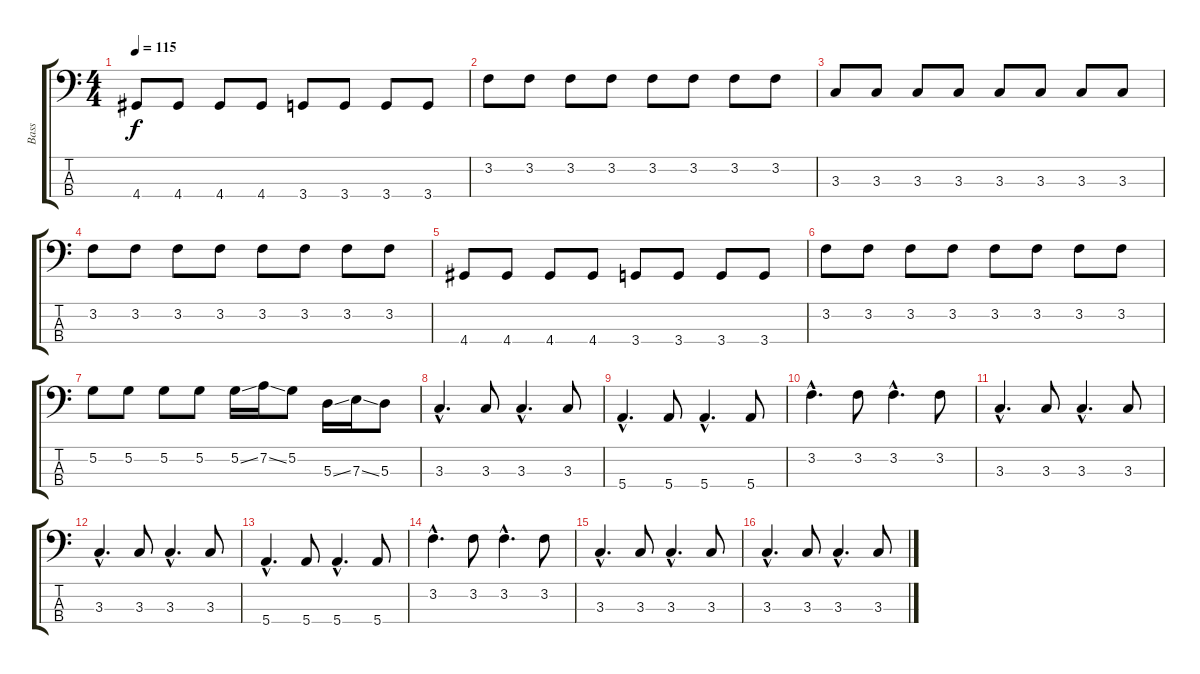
\track ("Bass" "Bass") {instrument electricbassfinger}
\staff {score tabs}
\tuning (G2 D2 A1 E1) {hide}
\ts (4 4)
\tempo 115
\clef f4
\ks c
4.4.8{dy f} 4.4.8 4.4.8 4.4.8 3.4.8 3.4.8 3.4.8 3.4.8 |
3.2.8 3.2.8 3.2.8 3.2.8 3.2.8 3.2.8 3.2.8 3.2.8 |
3.3.8 3.3.8 3.3.8 3.3.8 3.3.8 3.3.8 3.3.8 3.3.8 |
3.2.8 3.2.8 3.2.8 3.2.8 3.2.8 3.2.8 3.2.8 3.2.8 |
4.4.8 4.4.8 4.4.8 4.4.8 3.4.8 3.4.8 3.4.8 3.4.8 |
3.2.8 3.2.8 3.2.8 3.2.8 3.2.8 3.2.8 3.2.8 3.2.8 |
5.2.8 5.2.8 5.2.8 5.2.8 5.2{ss}.16 7.2{ss}.16 5.2.8 5.3{ss}.16 7.3{ss}.16 5.3.8 |
3.3{hac}.4{d} 3.3.8 3.3{hac}.4{d} 3.3.8 |
5.4{hac}.4{d} 5.4.8 5.4{hac}.4{d} 5.4.8 |
3.2{hac}.4{d} 3.2.8 3.2{hac}.4{d} 3.2.8 |
3.3{hac}.4{d} 3.3.8 3.3{hac}.4{d} 3.3.8 |
3.3{hac}.4{d} 3.3.8 3.3{hac}.4{d} 3.3.8 |
5.4{hac}.4{d} 5.4.8 5.4{hac}.4{d} 5.4.8 |
3.2{hac}.4{d} 3.2.8 3.2{hac}.4{d} 3.2.8 |
3.3{hac}.4{d} 3.3.8 3.3{hac}.4{d} 3.3.8 |
3.3{hac}.4{d} 3.3.8 3.3{hac}.4{d} 3.3.8
